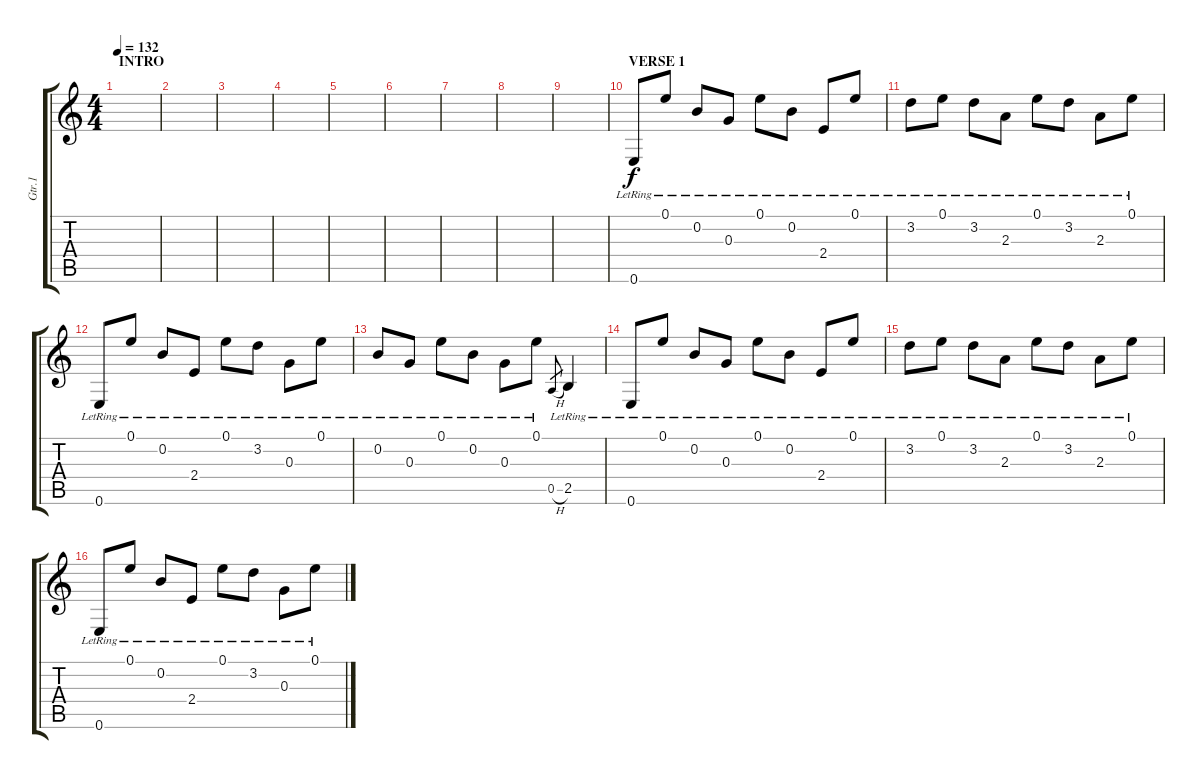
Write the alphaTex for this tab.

\track ("Gtr.1" "Gtr.1") {instrument electricguitarclean}
\staff {score tabs}
\tuning (E4 B3 G3 D3 A2 E2) {hide}
\ts (4 4)
\section ("" "INTRO")
\tempo 132
\clef g2
\ks c
|
|
|
|
|
|
|
|
|
\section ("" "VERSE 1")
0.6{lr}.8 0.1{lr}.8 0.2{lr}.8 0.3{lr}.8 0.1{lr}.8 0.2{lr}.8 2.4{lr}.8 0.1{lr}.8 |
3.2{lr}.8 0.1{lr}.8 3.2{lr}.8 2.3{lr}.8 0.1{lr}.8 3.2{lr}.8 2.3{lr}.8 0.1{lr}.8 |
0.6{lr}.8 0.1{lr}.8 0.2{lr}.8 2.4{lr}.8 0.1{lr}.8 3.2{lr}.8 0.3{lr}.8 0.1{lr}.8 |
0.2{lr}.8 0.3{lr}.8 0.1{lr}.8 0.2{lr}.8 0.3{lr}.8 0.1{lr}.8 0.5{h}.8{gr} 2.5{lr}.4 |
0.6{lr}.8 0.1{lr}.8 0.2{lr}.8 0.3{lr}.8 0.1{lr}.8 0.2{lr}.8 2.4{lr}.8 0.1{lr}.8 |
3.2{lr}.8 0.1{lr}.8 3.2{lr}.8 2.3{lr}.8 0.1{lr}.8 3.2{lr}.8 2.3{lr}.8 0.1{lr}.8 |
0.6{lr}.8 0.1{lr}.8 0.2{lr}.8 2.4{lr}.8 0.1{lr}.8 3.2{lr}.8 0.3{lr}.8 0.1{lr}.8
